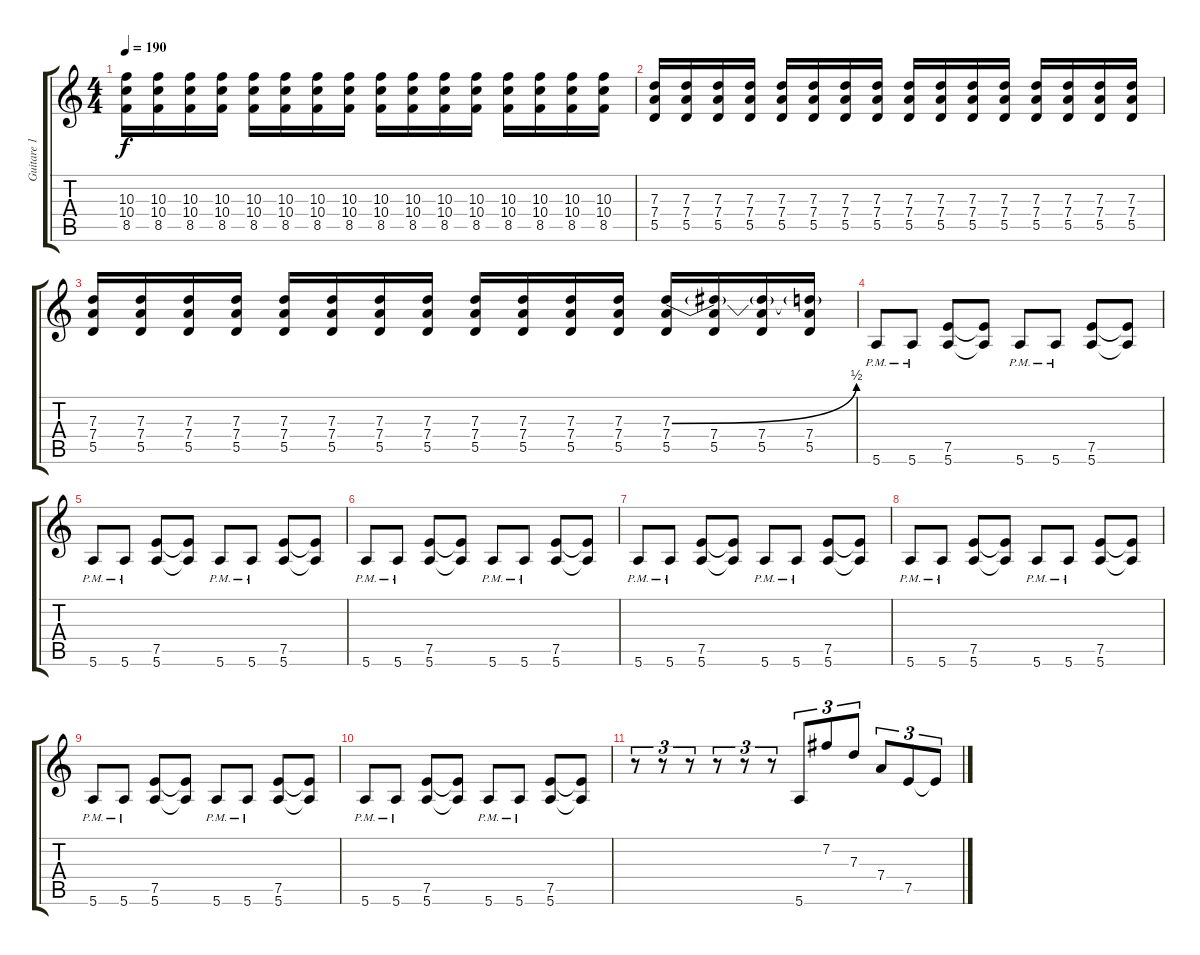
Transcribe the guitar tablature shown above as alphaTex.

\track ("Guitare 1" "Guitare 1") {instrument distortionguitar}
\staff {score tabs}
\tuning (E4 B3 G3 D3 A2 E2) {hide}
\ts (4 4)
\tempo 190
\clef g2
\ks c
(10.3 10.4 8.5).16{dy f} (10.3 10.4 8.5).16 (10.3 10.4 8.5).16 (10.3 10.4 8.5).16 (10.3 10.4 8.5).16 (10.3 10.4 8.5).16 (10.3 10.4 8.5).16 (10.3 10.4 8.5).16 (10.3 10.4 8.5).16 (10.3 10.4 8.5).16 (10.3 10.4 8.5).16 (10.3 10.4 8.5).16 (10.3 10.4 8.5).16 (10.3 10.4 8.5).16 (10.3 10.4 8.5).16 (10.3 10.4 8.5).16 |
(7.3 7.4 5.5).16 (7.3 7.4 5.5).16 (7.3 7.4 5.5).16 (7.3 7.4 5.5).16 (7.3 7.4 5.5).16 (7.3 7.4 5.5).16 (7.3 7.4 5.5).16 (7.3 7.4 5.5).16 (7.3 7.4 5.5).16 (7.3 7.4 5.5).16 (7.3 7.4 5.5).16 (7.3 7.4 5.5).16 (7.3 7.4 5.5).16 (7.3 7.4 5.5).16 (7.3 7.4 5.5).16 (7.3 7.4 5.5).16 |
(7.3 7.4 5.5).16 (7.3 7.4 5.5).16 (7.3 7.4 5.5).16 (7.3 7.4 5.5).16 (7.3 7.4 5.5).16 (7.3 7.4 5.5).16 (7.3 7.4 5.5).16 (7.3 7.4 5.5).16 (7.3 7.4 5.5).16 (7.3 7.4 5.5).16 (7.3 7.4 5.5).16 (7.3 7.4 5.5).16 (7.3{be (bend 0 0 60 2)} 7.4 5.5).16 (7.3{t} 7.4 5.5).16 (7.3{t} 7.4 5.5).16 (7.3{t} 7.4 5.5).16 |
5.6{pm}.8 5.6{pm}.8 (7.5 5.6).8 (7.5{t} 5.6{t}).8 5.6{pm}.8 5.6{pm}.8 (7.5 5.6).8 (7.5{t} 5.6{t}).8 |
5.6{pm}.8 5.6{pm}.8 (7.5 5.6).8 (7.5{t} 5.6{t}).8 5.6{pm}.8 5.6{pm}.8 (7.5 5.6).8 (7.5{t} 5.6{t}).8 |
5.6{pm}.8 5.6{pm}.8 (7.5 5.6).8 (7.5{t} 5.6{t}).8 5.6{pm}.8 5.6{pm}.8 (7.5 5.6).8 (7.5{t} 5.6{t}).8 |
5.6{pm}.8 5.6{pm}.8 (7.5 5.6).8 (7.5{t} 5.6{t}).8 5.6{pm}.8 5.6{pm}.8 (7.5 5.6).8 (7.5{t} 5.6{t}).8 |
5.6{pm}.8 5.6{pm}.8 (7.5 5.6).8 (7.5{t} 5.6{t}).8 5.6{pm}.8 5.6{pm}.8 (7.5 5.6).8 (7.5{t} 5.6{t}).8 |
5.6{pm}.8 5.6{pm}.8 (7.5 5.6).8 (7.5{t} 5.6{t}).8 5.6{pm}.8 5.6{pm}.8 (7.5 5.6).8 (7.5{t} 5.6{t}).8 |
5.6{pm}.8 5.6{pm}.8 (7.5 5.6).8 (7.5{t} 5.6{t}).8 5.6{pm}.8 5.6{pm}.8 (7.5 5.6).8 (7.5{t} 5.6{t}).8 |
r.8{tu (3 2)} r.8{tu (3 2)} r.8{tu (3 2)} r.8{tu (3 2) volume 9 instrument guitarharmonics} r.8{tu (3 2)} r.8{tu (3 2)} 5.6.8{tu (3 2)} 7.2.8{tu (3 2)} 7.3.8{tu (3 2)} 7.4.8{tu (3 2)} 7.5.8{tu (3 2)} 7.5{t}.8{tu (3 2)}
